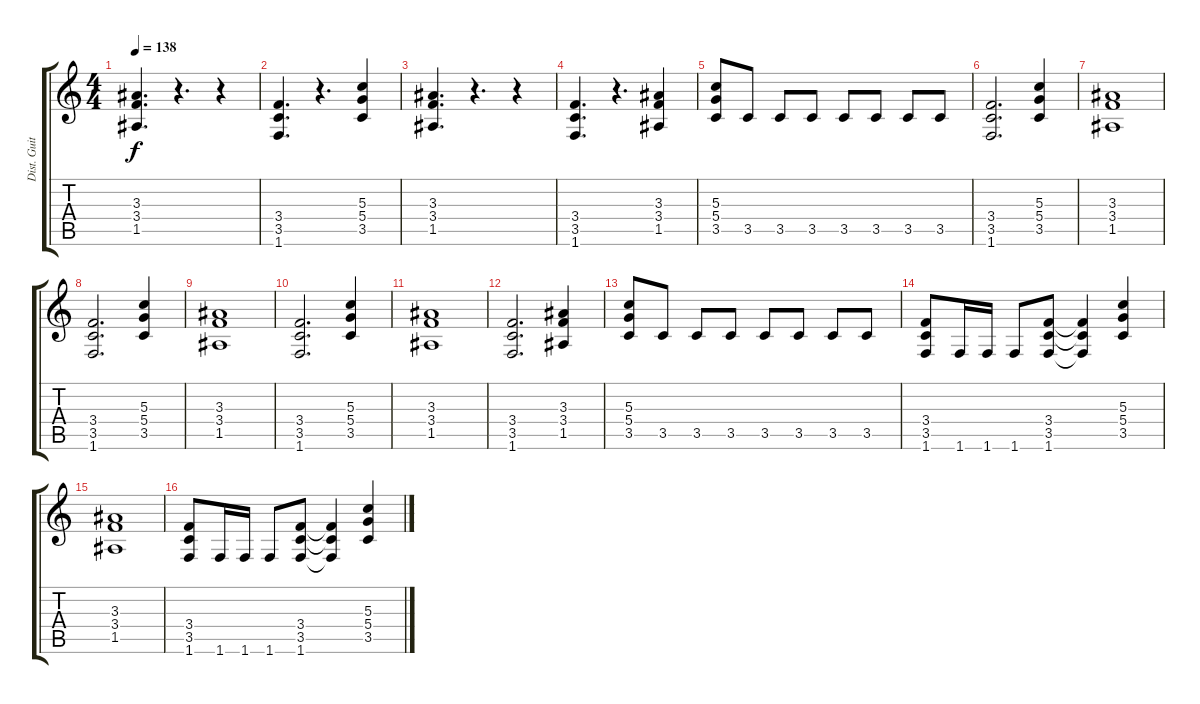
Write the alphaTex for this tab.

\track ("Dist. Guitar 2" "Dist. Guit") {instrument distortionguitar}
\staff {score tabs}
\tuning (E4 B3 G3 D3 A2 E2) {hide}
\ts (4 4)
\tempo 138
\clef g2
\ks c
(3.3 3.4 1.5).4{d dy f} r.4{d} r.4 |
(3.4 3.5 1.6).4{d} r.4{d} (5.3 5.4 3.5).4 |
(3.3 3.4 1.5).4{d} r.4{d} r.4 |
(3.4 3.5 1.6).4{d} r.4{d} (3.3 3.4 1.5).4 |
(5.3 5.4 3.5).8 3.5.8 3.5.8 3.5.8 3.5.8 3.5.8 3.5.8 3.5.8 |
(3.4 3.5 1.6).2{d} (5.3 5.4 3.5).4 |
(3.3 3.4 1.5).1 |
(3.4 3.5 1.6).2{d} (5.3 5.4 3.5).4 |
(3.3 3.4 1.5).1 |
(3.4 3.5 1.6).2{d} (5.3 5.4 3.5).4 |
(3.3 3.4 1.5).1 |
(3.4 3.5 1.6).2{d} (3.3 3.4 1.5).4 |
(5.3 5.4 3.5).8 3.5.8 3.5.8 3.5.8 3.5.8 3.5.8 3.5.8 3.5.8 |
(3.4 3.5 1.6).8 1.6.16 1.6.16 1.6.8 (3.4 3.5 1.6).8 (3.4{t} 3.5{t} 1.6{t}).4 (5.3 5.4 3.5).4 |
(3.3 3.4 1.5).1 |
(3.4 3.5 1.6).8 1.6.16 1.6.16 1.6.8 (3.4 3.5 1.6).8 (3.4{t} 3.5{t} 1.6{t}).4 (5.3 5.4 3.5).4
